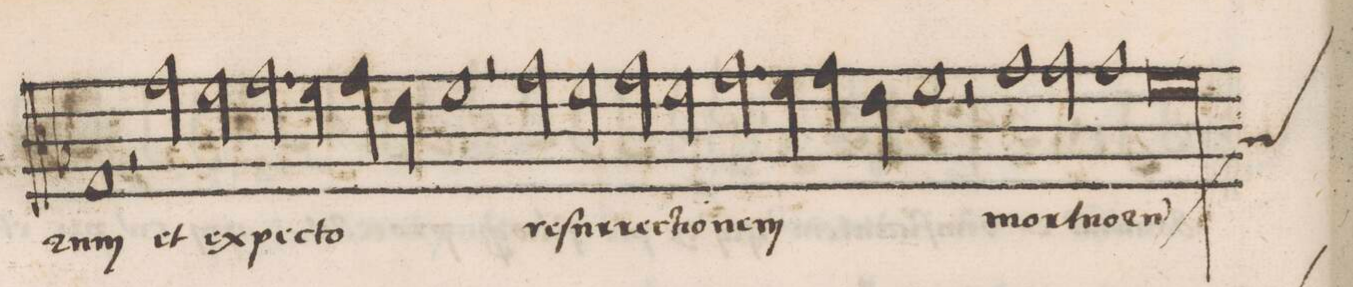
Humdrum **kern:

**kern	**text
*I"ALTVS	*
*clefC3	*
*k[b-]	*
*met(C|)	*
*M2/1	*
1G/	-rum
2r	.
2g\	et
=155-	=155-
2f\	ex-
2.g\	-pec-
4f\	-to
4g\	.
4e\	.
=156-	=156-
1f\	.
2r	.
2g\	re-
=157-	=157-
2f\	-ſur-
2g\	-rec-
2f\	-ti-
2.g\	-o-
=158-	=158-
4f\	-nem
4g\	.
4e\	.
1f\	.
=159-	=159-
2r	.
1g\	mor-
2g\	-tu-
=160-	=160-
1g\	-o-
*custos:B-	*
1f\l	-ru(m)
=161-	=161-
*-	*-
